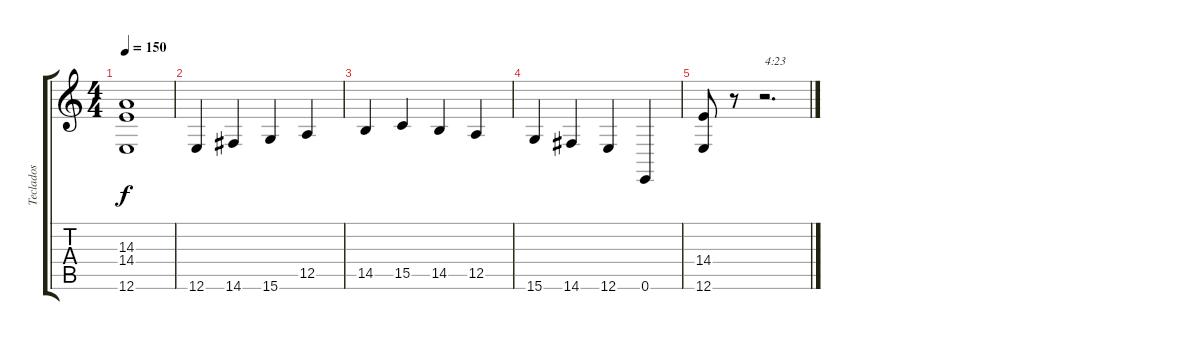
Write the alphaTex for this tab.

\track ("Teclados" "Teclados") {instrument acousticgrandpiano}
\staff {score tabs}
\tuning (E4 B3 G3 D3 A2 E2) {hide}
\ts (4 4)
\tempo 150
\clef g2
\ks c
(14.3{t} 14.4{t} 12.6{t}).1{dy f} |
12.6.4 14.6.4 15.6.4 12.5.4 |
14.5.4 15.5.4 14.5.4 12.5.4 |
15.6.4 14.6.4 12.6.4 0.6.4 |
(14.4 12.6).8 r.8 r.2{d txt "4:23"}
